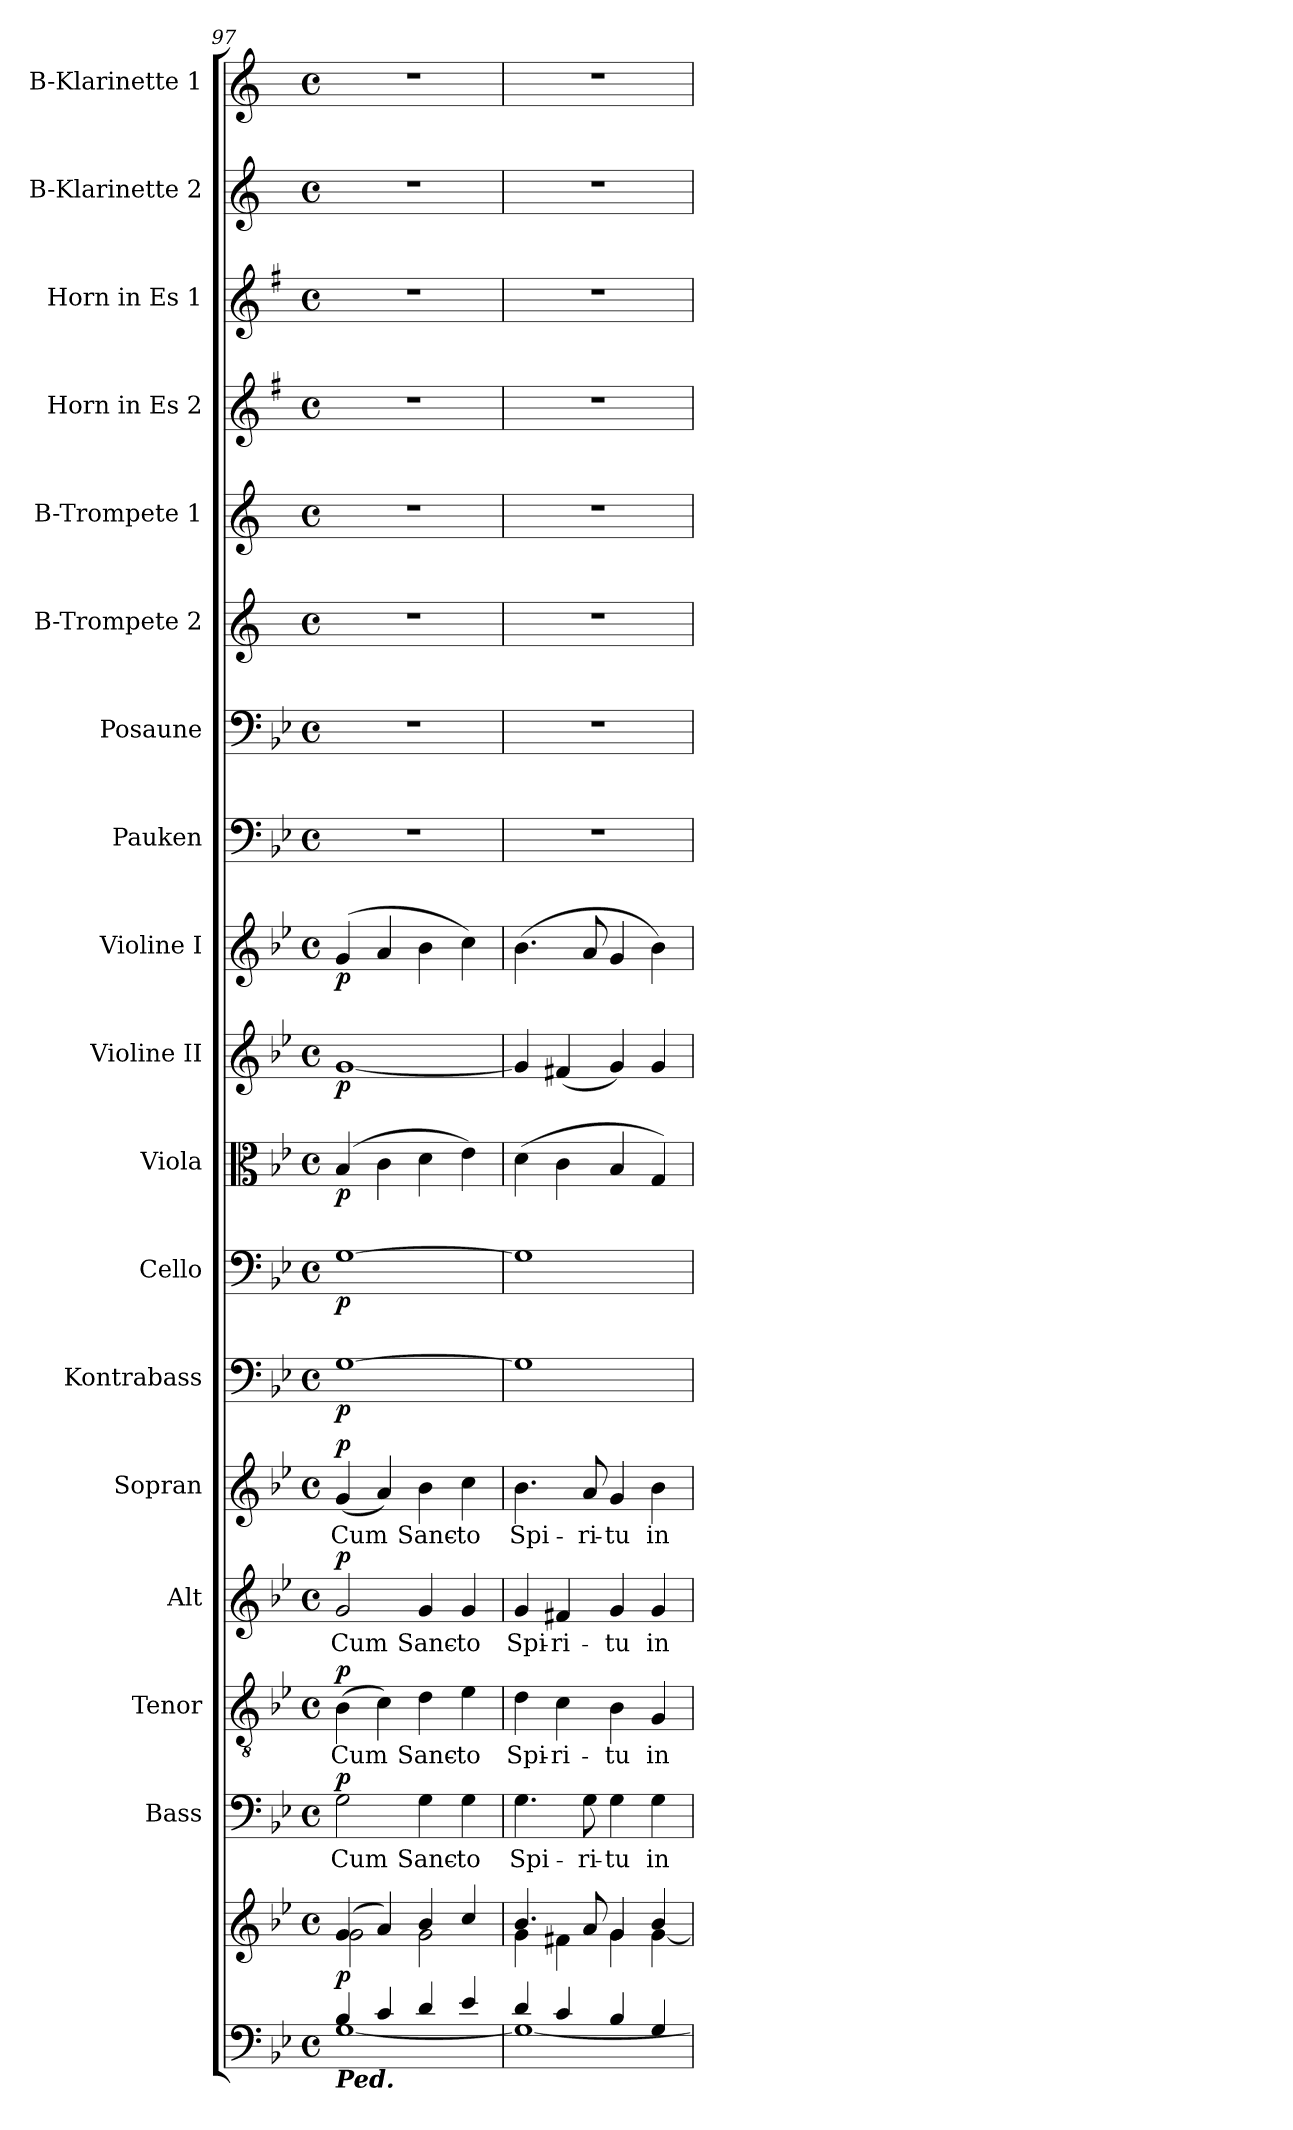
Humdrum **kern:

**kern	**kern	**dynam	**kern	**text	**dynam	**kern	**text	**dynam	**kern	**text	**dynam	**kern	**text	**dynam	**kern	**dynam	**kern	**dynam	**kern	**dynam	**kern	**dynam	**kern	**dynam	**kern	**kern	**kern	**kern	**kern	**kern	**kern	**kern
*part18	*part18	*part18	*part17	*part17	*part17	*part16	*part16	*part16	*part15	*part15	*part15	*part14	*part14	*part14	*part13	*part13	*part12	*part12	*part11	*part11	*part10	*part10	*part9	*part9	*part8	*part7	*part6	*part5	*part4	*part3	*part2	*part1
*staff19	*staff18	*staff18/19	*staff17	*staff17	*staff17	*staff16	*staff16	*staff16	*staff15	*staff15	*staff15	*staff14	*staff14	*staff14	*staff13	*staff13	*staff12	*staff12	*staff11	*staff11	*staff10	*staff10	*staff9	*staff9	*staff8	*staff7	*staff6	*staff5	*staff4	*staff3	*staff2	*staff1
*	*	*	*I"Bass	*	*	*I"Tenor	*	*	*I"Alt	*	*	*I"Sopran	*	*	*I"Kontrabass	*	*I"Cello	*	*I"Viola	*	*I"Violine II	*	*I"Violine I	*	*I"Pauken	*I"Posaune	*I"B-Trompete 2	*I"B-Trompete 1	*I"Horn in Es 2	*I"Horn in Es 1	*I"B-Klarinette 2	*I"B-Klarinette 1
*	*	*	*I'B.	*	*	*I'T.	*	*	*I'A.	*	*	*I'S.	*	*	*I'Kb.	*	*	*	*I'Vla.	*	*I'Vl. II	*	*I'Vl. I	*	*I'Pk.	*I'Pos.	*I'B Trp. 2	*I'B Trp. 1	*	*	*I'B Kl. 2	*I'B Kl. 1
*clefF4	*clefG2	*	*clefF4	*	*	*clefGv2	*	*	*clefG2	*	*	*clefG2	*	*	*clefF4	*	*clefF4	*	*clefC3	*	*clefG2	*	*clefG2	*	*clefF4	*clefF4	*clefG2	*clefG2	*clefG2	*clefG2	*clefG2	*clefG2
*	*	*	*	*	*	*	*	*	*	*	*	*	*	*	*ITrd7c12	*	*	*	*	*	*	*	*	*	*	*	*ITrd1c2	*ITrd1c2	*ITrd5c9	*ITrd5c9	*ITrd1c2	*ITrd1c2
*k[b-e-]	*k[b-e-]	*	*k[b-e-]	*	*	*k[b-e-]	*	*	*k[b-e-]	*	*	*k[b-e-]	*	*	*k[b-e-]	*	*k[b-e-]	*	*k[b-e-]	*	*k[b-e-]	*	*k[b-e-]	*	*k[b-e-]	*k[b-e-]	*k[b-e-]	*k[b-e-]	*k[b-e-]	*k[b-e-]	*k[b-e-]	*k[b-e-]
*B-:	*B-:	*	*B-:	*	*	*B-:	*	*	*B-:	*	*	*B-:	*	*	*B-:	*	*B-:	*	*B-:	*	*B-:	*	*B-:	*	*B-:	*B-:	*B-:	*B-:	*B-:	*B-:	*B-:	*B-:
*M4/4	*M4/4	*	*M4/4	*	*	*M4/4	*	*	*M4/4	*	*	*M4/4	*	*	*M4/4	*	*M4/4	*	*M4/4	*	*M4/4	*	*M4/4	*	*M4/4	*M4/4	*M4/4	*M4/4	*M4/4	*M4/4	*M4/4	*M4/4
*met(c)	*met(c)	*	*met(c)	*	*	*met(c)	*	*	*met(c)	*	*	*met(c)	*	*	*met(c)	*	*met(c)	*	*met(c)	*	*met(c)	*	*met(c)	*	*met(c)	*met(c)	*met(c)	*met(c)	*met(c)	*met(c)	*met(c)	*met(c)
=97	=97	=97	=97	=97	=97	=97	=97	=97	=97	=97	=97	=97	=97	=97	=97	=97	=97	=97	=97	=97	=97	=97	=97	=97	=97	=97	=97	=97	=97	=97	=97	=97
*^	*^	*	*	*	*	*	*	*	*	*	*	*	*	*	*	*	*	*	*	*	*	*	*	*	*	*	*	*	*	*	*	*
!LO:TX:b:Bi:t=Ped.	!	!	!	!	!	!	!	!	!	!	!	!	!	!	!	!	!	!	!	!	!	!	!	!	!	!	!	!	!	!	!	!	!	!
!	!	!	!	!LO:DY:b	!	!LO:LY:b	!LO:DY:a	!	!LO:LY:b	!LO:DY:a	!	!LO:LY:b	!LO:DY:a	!	!LO:LY:b	!LO:DY:a	!	!LO:DY:b	!	!LO:DY:b	!	!LO:DY:b	!	!LO:DY:b	!	!LO:DY:b	!	!	!	!	!	!	!	!
4B-/	[<1G	(4g/	2g\	p	2G\	Cum	p	(>4B-\	Cum	p	2g/	Cum	p	(<4g/	Cum	p	[1GG	p	[1G	p	(4B-/	p	[1g	p	(4g/	p	1r	1r	1r	1r	1r	1r	1r	1r
4c/	.	4a/)	.	.	.	.	.	4c\)	.	.	.	.	.	4a/)	.	.	.	.	.	.	4c\	.	.	.	4a/	.	.	.	.	.	.	.	.	.
!	!	!	!	!	!	!LO:LY:b	!	!	!LO:LY:b	!	!	!LO:LY:b	!	!	!LO:LY:b	!	!	!	!	!	!	!	!	!	!	!	!	!	!	!	!	!	!	!
4d/	.	4b-/	2g\	.	4G\	Sanc-	.	4d\	Sanc-	.	4g/	Sanc-	.	4b-\	Sanc-	.	.	.	.	.	4d\	.	.	.	4b-\	.	.	.	.	.	.	.	.	.
!	!	!	!	!	!	!LO:LY:b	!	!	!LO:LY:b	!	!	!LO:LY:b	!	!	!LO:LY:b	!	!	!	!	!	!	!	!	!	!	!	!	!	!	!	!	!	!	!
4e-/	.	4cc/	.	.	4G\	-to	.	4e-\	-to	.	4g/	-to	.	4cc\	-to	.	.	.	.	.	4e-\)	.	.	.	4cc\)	.	.	.	.	.	.	.	.	.
=98	=98	=98	=98	=98	=98	=98	=98	=98	=98	=98	=98	=98	=98	=98	=98	=98	=98	=98	=98	=98	=98	=98	=98	=98	=98	=98	=98	=98	=98	=98	=98	=98	=98	=98
!	!	!	!	!	!	!LO:LY:b	!	!	!LO:LY:b	!	!	!LO:LY:b	!	!	!LO:LY:b	!	!	!	!	!	!	!	!	!	!	!	!	!	!	!	!	!	!	!
4d/	1G_	4.b-/	4g\	.	4.G\	Spi-	.	4d\	Spi-	.	4g/	Spi-	.	4.b-\	Spi-	.	1GG]	.	1G]	.	(>4d\	.	4g/]	.	(>4.b-\	.	1r	1r	1r	1r	1r	1r	1r	1r
!	!	!	!	!	!	!	!	!	!LO:LY:b	!	!	!LO:LY:b	!	!	!	!	!	!	!	!	!	!	!	!	!	!	!	!	!	!	!	!	!	!
4c/	.	.	4f#X\	.	.	.	.	4c\	-ri-	.	4f#X/	-ri-	.	.	.	.	.	.	.	.	4c\	.	(<4f#X/	.	.	.	.	.	.	.	.	.	.	.
!	!	!	!	!	!	!LO:LY:b	!	!	!	!	!	!	!	!	!LO:LY:b	!	!	!	!	!	!	!	!	!	!	!	!	!	!	!	!	!	!	!
.	.	8a/	.	.	8G\	-ri-	.	.	.	.	.	.	.	8a/	-ri-	.	.	.	.	.	.	.	.	.	8a/	.	.	.	.	.	.	.	.	.
!	!	!	!	!	!	!LO:LY:b	!	!	!LO:LY:b	!	!	!LO:LY:b	!	!	!LO:LY:b	!	!	!	!	!	!	!	!	!	!	!	!	!	!	!	!	!	!	!
4B-/	.	4g/	4g\	.	4G\	-tu	.	4B-\	-tu	.	4g/	-tu	.	4g/	-tu	.	.	.	.	.	4B-/	.	4g/)	.	4g/	.	.	.	.	.	.	.	.	.
!	!	!	!	!	!	!LO:LY:b	!	!	!LO:LY:b	!	!	!LO:LY:b	!	!	!LO:LY:b	!	!	!	!	!	!	!	!	!	!	!	!	!	!	!	!	!	!	!
4G/	.	4b-/	[<4g\	.	4G\	in	.	4G/	in	.	4g/	in	.	4b-\	in	.	.	.	.	.	4G/)	.	4g/	.	4b-\)	.	.	.	.	.	.	.	.	.
*v	*v	*	*	*	*	*	*	*	*	*	*	*	*	*	*	*	*	*	*	*	*	*	*	*	*	*	*	*	*	*	*	*	*	*
*	*v	*v	*	*	*	*	*	*	*	*	*	*	*	*	*	*	*	*	*	*	*	*	*	*	*	*	*	*	*	*	*	*	*
=	=	=	=	=	=	=	=	=	=	=	=	=	=	=	=	=	=	=	=	=	=	=	=	=	=	=	=	=	=	=	=	=
*-	*-	*-	*-	*-	*-	*-	*-	*-	*-	*-	*-	*-	*-	*-	*-	*-	*-	*-	*-	*-	*-	*-	*-	*-	*-	*-	*-	*-	*-	*-	*-	*-
